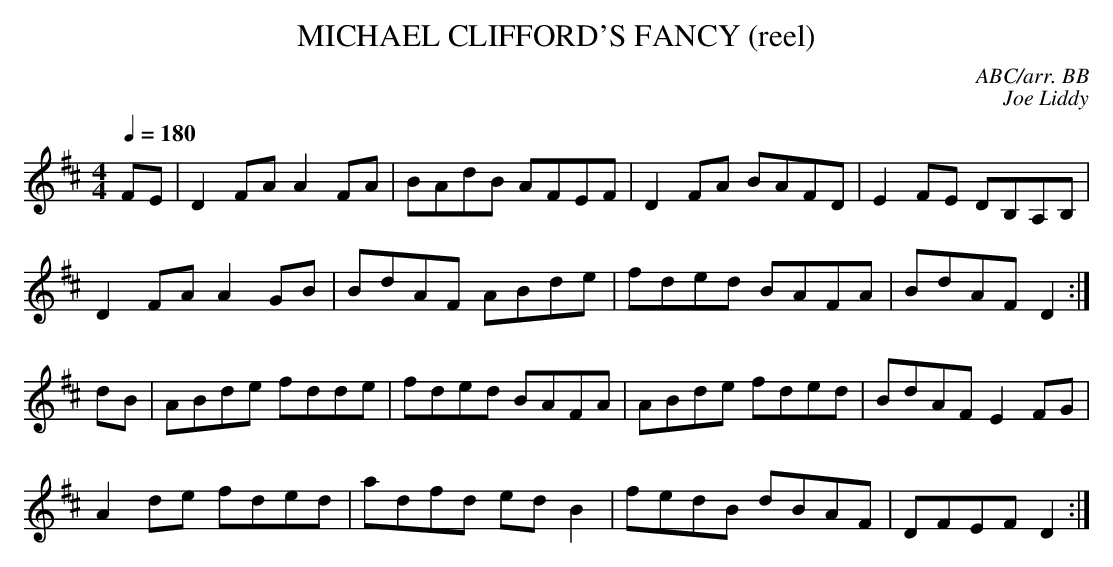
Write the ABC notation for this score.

X:1
T:MICHAEL CLIFFORD'S FANCY (reel)
C:ABC/arr. BB
C:Joe Liddy
Q:1/4=180
M:4/4
L:1/8
K:D
FE|D2FA A2FA|BAdB AFEF|D2FA BAFD|E2FE DB,A,B, |
D2FA A2GB|BdAF ABde|fded BAFA|BdAF D2 :|
dB|ABde fdde|fded BAFA|ABde fded|BdAF E2 FG |
A2de fded|adfd ed B2|fedB dBAF|DFEF D2 :|
